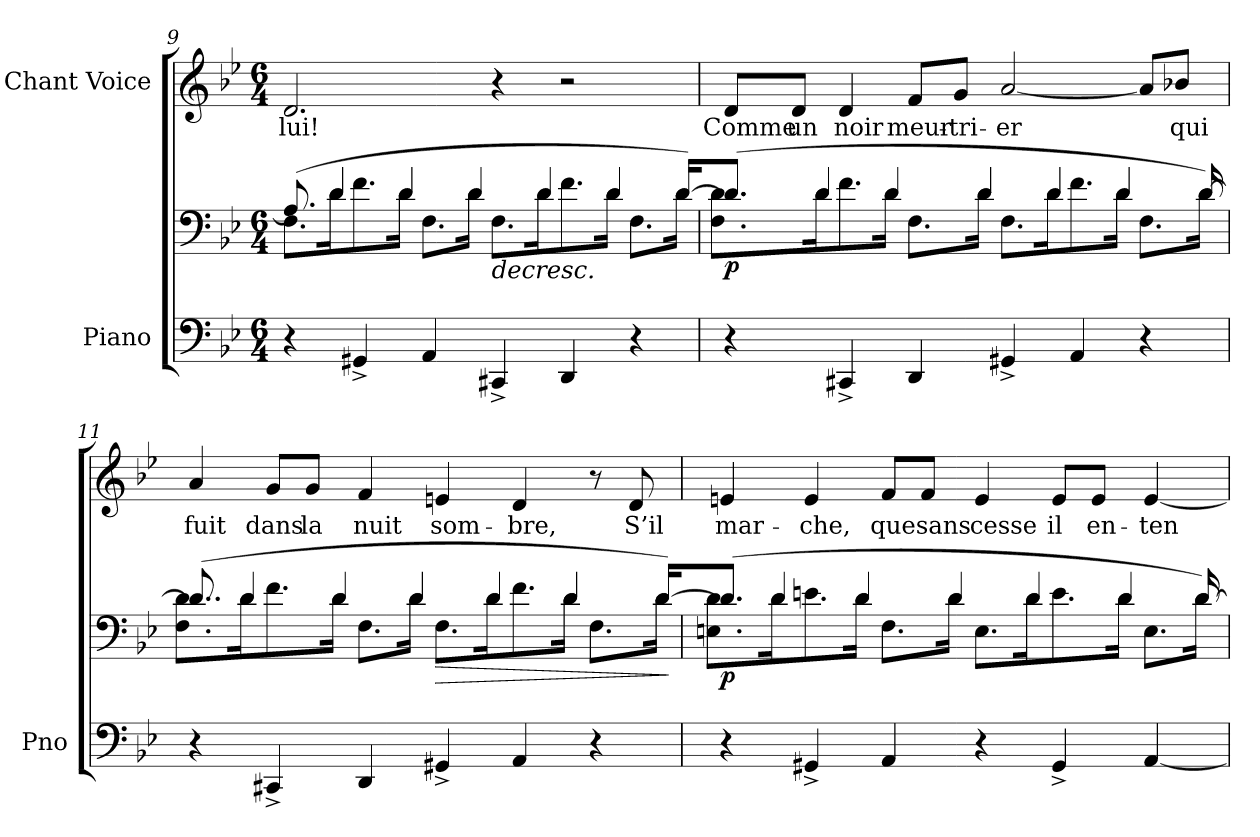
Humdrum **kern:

**kern	**kern	**dynam	**kern	**text
*part2	*part2	*part2	*part1	*part1
*staff3	*staff2	*staff2/3	*staff1	*staff1
*I"Piano	*	*	*I"Chant Voice	*
*I'Pno	*	*	*	*
!!LO:LB:g=z
*clefF4	*clefF4	*	*clefG2	*
*k[b-e-]	*k[b-e-]	*	*k[b-e-]	*
*M6/4	*M6/4	*	*M6/4	*
=9	=9	=9	=9	=9
*	*^	*	*	*
!	!	!	!	!	!LO:LY:b
4r	(8.A/]	8.F\L	.	2.d/	lui!
.	4d/	16d\K	.	.	.
4GG#X^/	.	8.f\	.	.	.
.	4d/	16d\Jk	.	.	.
4AA/	.	8.F\L	.	.	.
.	4d/	16d\Jk	.	.	.
!	!	!	!LO:HP:b	!	!
4CC#X^/	.	8.F\L	>	4r	.
.	4d/	16d\K	.	.	.
4DD/	.	8.f\	.	2r	.
.	4d/	16d\Jk	.	.	.
4r	.	8.F\L	.	.	.
.	[16d/KL)	16d\Jk	.	.	.
=10	=10	=10	=10	=10	=10
!	!	!	!LO:DY:b	!	!LO:LY:b
4r	(8.d/J]	8.F\ 8.d\L	p	8d/L	Comme
!	!	!	!	!	!LO:LY:b
.	.	.	.	8d/J	un
.	4d/	16d\K	.	.	.
!	!	!	!	!	!LO:LY:b
4CC#X^/	.	8.f\	.	4d/	noir
.	4d/	16d\Jk	.	.	.
!	!	!	!	!	!LO:LY:b
4DD/	.	8.F\L	.	8f/L	meur-
!	!	!	!	!	!LO:LY:b
.	.	.	.	8g/J	-tri-
.	4d/	16d\Jk	.	.	.
!	!	!	!	!	!LO:LY:b
4GG#X^/	.	8.F\L	.	[2a/	-er
.	4d/	16d\K	.	.	.
4AA/	.	8.f\	.	.	.
.	4d/	16d\Jk	.	.	.
4r	.	8.F\L	.	8a/L]	.
!	!	!	!	!	!LO:LY:b
.	.	.	.	8b-X/J	qui
.	[16d/)	16d\Jk	.	.	.
!!LO:LB:g=z
=11	=11	=11	=11	=11	=11
!	!	!	!	!	!LO:LY:b
4r	(8.d/]	8.F\ 8.d\L	.	4a/	fuit
.	4d/	16d\K	.	.	.
!	!	!	!	!	!LO:LY:b
4CC#X^/	.	8.f\	.	8g/L	dans
!	!	!	!	!	!LO:LY:b
.	.	.	.	8g/J	la
.	4d/	16d\Jk	.	.	.
!	!	!	!	!	!LO:LY:b
4DD/	.	8.F\L	.	4f/	nuit
.	4d/	16d\Jk	.	.	.
!	!	!	!LO:HP:b	!	!LO:LY:b
4GG#X^/	.	8.F\L	>	4en/	som-
.	4d/	16d\K	.	.	.
!	!	!	!	!	!LO:LY:b
4AA/	.	8.f\	.	4d/	-bre,
.	4d/	16d\Jk	.	.	.
4r	.	8.F\L	.	8r	.
!	!	!	!	!	!LO:LY:b
.	.	.	.	8d/	S’il
.	[16d/KL)	16d\Jk	.	.	.
*	*v	*v	*	*	*
.	.	]	.	.
=12	=12	=12	=12	=12
*	*^	*	*	*
!	!	!	!LO:DY:b	!	!LO:LY:b
4r	(8.d/J]	8.En\ 8.d\L	p	4en/	mar-
.	4d/	16d\K	.	.	.
!	!	!	!	!	!LO:LY:b
4GG#X^/	.	8.en\	.	4e/	-che,
.	4d/	16d\Jk	.	.	.
!	!	!	!	!	!LO:LY:b
4AA/	.	8.F\L	.	8f/L	que
!	!	!	!	!	!LO:LY:b
.	.	.	.	8f/J	sans
.	4d/	16d\Jk	.	.	.
!	!	!	!	!	!LO:LY:b
4r	.	8.E\L	.	4e/	cesse
.	4d/	16d\K	.	.	.
!	!	!	!	!	!LO:LY:b
4GG#^/	.	8.e\	.	8e/L	il
!	!	!	!	!	!LO:LY:b
.	.	.	.	8e/J	en-
.	4d/	16d\Jk	.	.	.
!	!	!	!	!	!LO:LY:b
[4AA/	.	8.E\L	.	[4e/	-ten-
.	[16d/)	16d\Jk	.	.	.
*	*v	*v	*	*	*
.	.	]	.	.
=	=	=	=	=
*-	*-	*-	*-	*-
